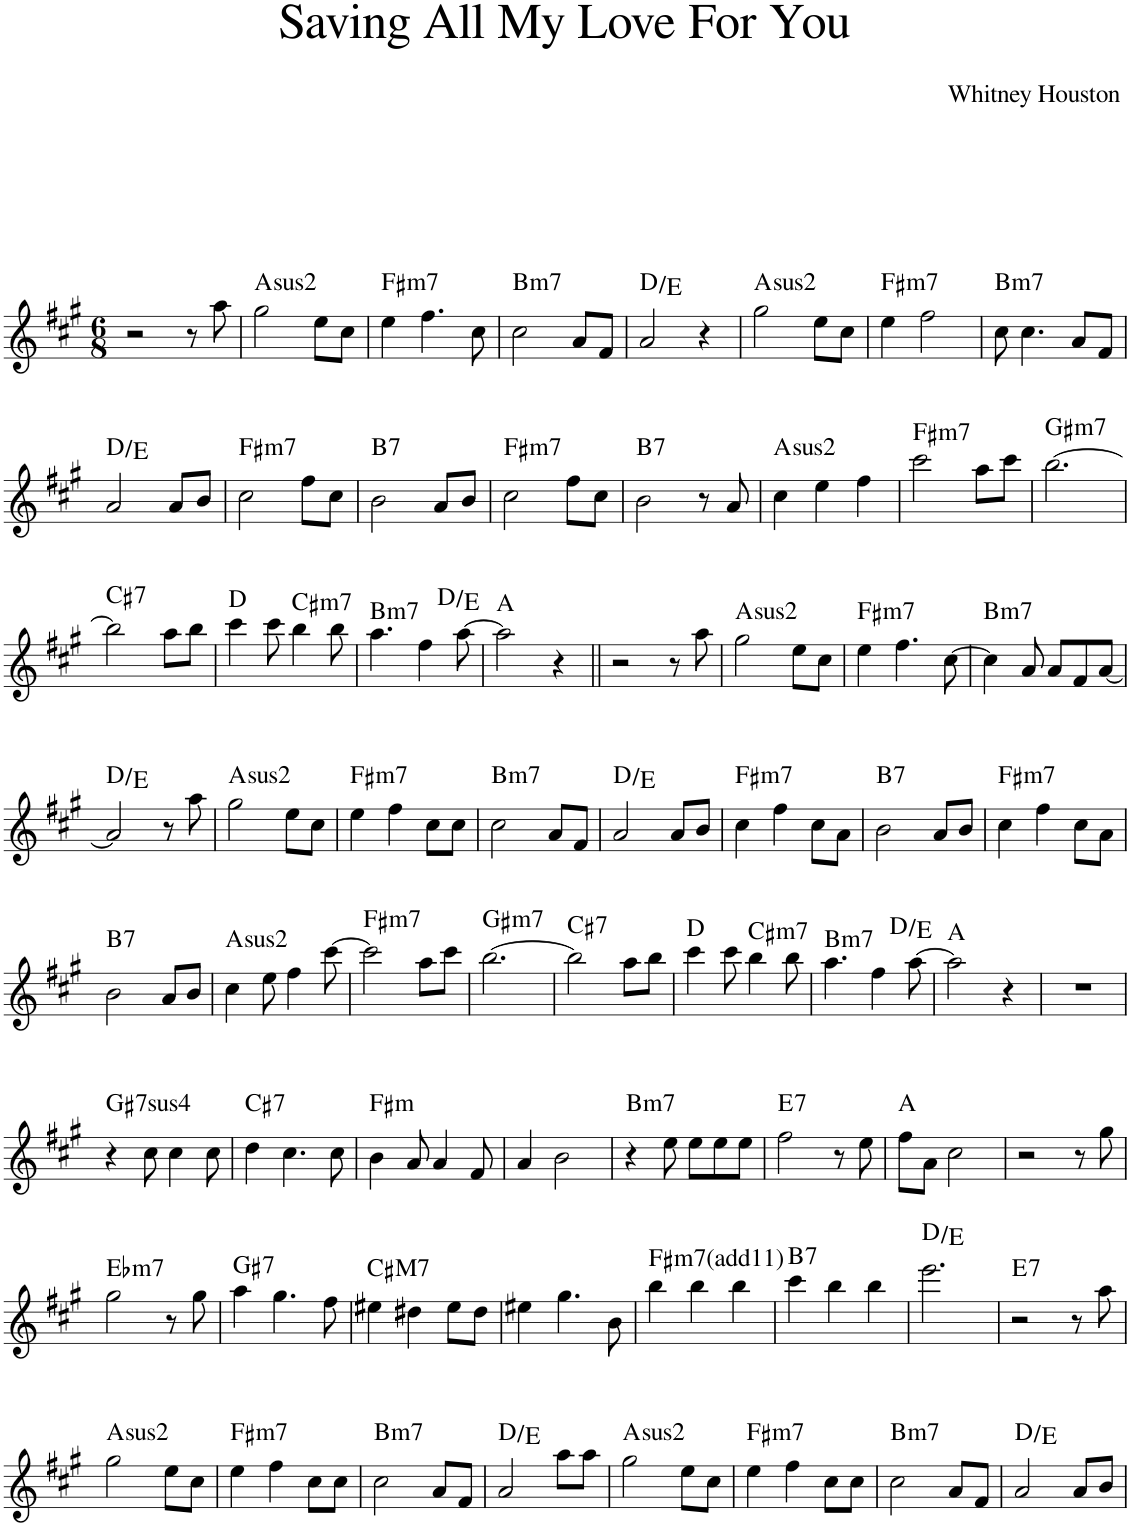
**kern	**harte
*part1	*part1
*staff1	*
*I"Piano	*
*I'Pno.	*
*clefG2	*
*k[f#c#g#]	*
*M6/8	*
=1	=1
2r	.
8r	.
8aa\	.
=2	=2
!	!LO:H:kt=2
2gg#\	A:(1,2,5)
8ee\L	.
8cc#\J	.
=3	=3
!	!LO:H:kt=m7
4ee\	F#:min7
4.ff#\	.
8cc#\	.
=4	=4
!	!LO:H:kt=m7
2cc#\	B:min7
8a/L	.
8f#/J	.
=5	=5
2a/	D:maj/2
4r	.
=6	=6
!	!LO:H:kt=2
2gg#\	A:(1,2,5)
8ee\L	.
8cc#\J	.
=7	=7
!	!LO:H:kt=m7
4ee\	F#:min7
2ff#\	.
=8	=8
!	!LO:H:kt=m7
8cc#\	B:min7
4.cc#\	.
8a/L	.
8f#/J	.
!!LO:LB:g=z
=9	=9
2a/	D:maj/2
8a/L	.
8b/J	.
=10	=10
!	!LO:H:kt=m7
2cc#\	F#:min7
8ff#\L	.
8cc#\J	.
=11	=11
!	!LO:H:kt=7
2b\	B:7
8a/L	.
8b/J	.
=12	=12
!	!LO:H:kt=m7
2cc#\	F#:min7
8ff#\L	.
8cc#\J	.
=13	=13
!	!LO:H:kt=7
2b\	B:7
8r	.
8a/	.
=14	=14
!	!LO:H:kt=2
4cc#\	A:(1,2,5)
4ee\	.
4ff#\	.
=15	=15
!	!LO:H:kt=m7
2ccc#\	F#:min7
8aa\L	.
8ccc#\J	.
=16	=16
!	!LO:H:kt=m7
[2.bb\	G#:min7
!!LO:LB:g=z
=17	=17
!	!LO:H:kt=7
2bb\]	C#:7
8aa\L	.
8bb\J	.
=18	=18
4ccc#\	D:maj
8ccc#\	.
!	!LO:H:kt=m7
4bb\	C#:min7
8bb\	.
=19	=19
!	!LO:H:kt=m7
*^	*
4.aa\	2ryy	B:min7
4ff#\	.	.
.	4ryy	D:maj/2
[8aa\	.	.
*v	*v	*
=20	=20
2aa\]	A:maj
4r	.
=21||	=21||
2r	.
8r	.
8aa\	.
=22	=22
!	!LO:H:kt=2
2gg#\	A:(1,2,5)
8ee\L	.
8cc#\J	.
=23	=23
!	!LO:H:kt=m7
4ee\	F#:min7
4.ff#\	.
[8cc#\	.
=24	=24
!	!LO:H:kt=m7
4cc#\]	B:min7
8a/	.
8a/L	.
8f#/	.
[8a/J	.
!!LO:LB:g=z
=25	=25
2a/]	D:maj/2
8r	.
8aa\	.
=26	=26
!	!LO:H:kt=2
2gg#\	A:(1,2,5)
8ee\L	.
8cc#\J	.
=27	=27
!	!LO:H:kt=m7
4ee\	F#:min7
4ff#\	.
8cc#\L	.
8cc#\J	.
=28	=28
!	!LO:H:kt=m7
2cc#\	B:min7
8a/L	.
8f#/J	.
=29	=29
2a/	D:maj/2
8a/L	.
8b/J	.
=30	=30
!	!LO:H:kt=m7
4cc#\	F#:min7
4ff#\	.
8cc#\L	.
8a\J	.
=31	=31
!	!LO:H:kt=7
2b\	B:7
8a/L	.
8b/J	.
=32	=32
!	!LO:H:kt=m7
4cc#\	F#:min7
4ff#\	.
8cc#\L	.
8a\J	.
!!LO:LB:g=z
=33	=33
!	!LO:H:kt=7
2b\	B:7
8a/L	.
8b/J	.
=34	=34
!	!LO:H:kt=2
4cc#\	A:(1,2,5)
8ee\	.
4ff#\	.
[8ccc#\	.
=35	=35
!	!LO:H:kt=m7
2ccc#\]	F#:min7
8aa\L	.
8ccc#\J	.
=36	=36
!	!LO:H:kt=m7
[2.bb\	G#:min7
=37	=37
!	!LO:H:kt=7
2bb\]	C#:7
8aa\L	.
8bb\J	.
=38	=38
4ccc#\	D:maj
8ccc#\	.
!	!LO:H:kt=m7
4bb\	C#:min7
8bb\	.
=39	=39
!	!LO:H:kt=m7
*^	*
4.aa\	2ryy	B:min7
4ff#\	.	.
.	4ryy	D:maj/2
[8aa\	.	.
*v	*v	*
=40	=40
2aa\]	A:maj
4r	.
=41	=41
2.r	.
!!LO:LB:g=z
=42	=42
!	!LO:H:kt=74
4r	G#:sus4(7)
8cc#\	.
4cc#\	.
8cc#\	.
=43	=43
!	!LO:H:kt=7
4dd\	C#:7
4.cc#\	.
8cc#\	.
=44	=44
!	!LO:H:kt=m
4b\	F#:min
8a/	.
4a/	.
8f#/	.
=45	=45
4a/	.
2b\	.
=46	=46
!	!LO:H:kt=m7
4r	B:min7
8ee\	.
8ee\L	.
8ee\	.
8ee\J	.
=47	=47
!	!LO:H:kt=7
2ff#\	E:7
8r	.
8ee\	.
=48	=48
8ff#\L	A:maj
8a\J	.
2cc#\	.
=49	=49
2r	.
8r	.
8gg#\	.
!!LO:LB:g=z
=50	=50
!	!LO:H:kt=m7
2gg#\	Eb:min7
8r	.
8gg#\	.
=51	=51
!	!LO:H:kt=7
4aa\	G#:7
4.gg#\	.
8ff#\	.
=52	=52
!	!LO:H:kt=M7
4ee#X\	C#:maj7
4dd#X\	.
8ee#\L	.
8dd#\J	.
=53	=53
4ee#X\	.
4.gg#\	.
8b\	.
=54	=54
!	!LO:H:kt=m7
4bb\	F#:min7(11)
4bb\	.
4bb\	.
=55	=55
!	!LO:H:kt=7
4ccc#\	B:7
4bb\	.
4bb\	.
=56	=56
2.eee\	D:maj/2
=57	=57
!	!LO:H:kt=7
2r	E:7
8r	.
8aa\	.
!!LO:LB:g=z
=58	=58
!	!LO:H:kt=2
2gg#\	A:(1,2,5)
8ee\L	.
8cc#\J	.
=59	=59
!	!LO:H:kt=m7
4ee\	F#:min7
4ff#\	.
8cc#\L	.
8cc#\J	.
=60	=60
!	!LO:H:kt=m7
2cc#\	B:min7
8a/L	.
8f#/J	.
=61	=61
2a/	D:maj/2
8aa\L	.
8aa\J	.
=62	=62
!	!LO:H:kt=2
2gg#\	A:(1,2,5)
8ee\L	.
8cc#\J	.
=63	=63
!	!LO:H:kt=m7
4ee\	F#:min7
4ff#\	.
8cc#\L	.
8cc#\J	.
=64	=64
!	!LO:H:kt=m7
2cc#\	B:min7
8a/L	.
8f#/J	.
=65	=65
2a/	D:maj/2
8a/L	.
8b/J	.
=	=
*-	*-
